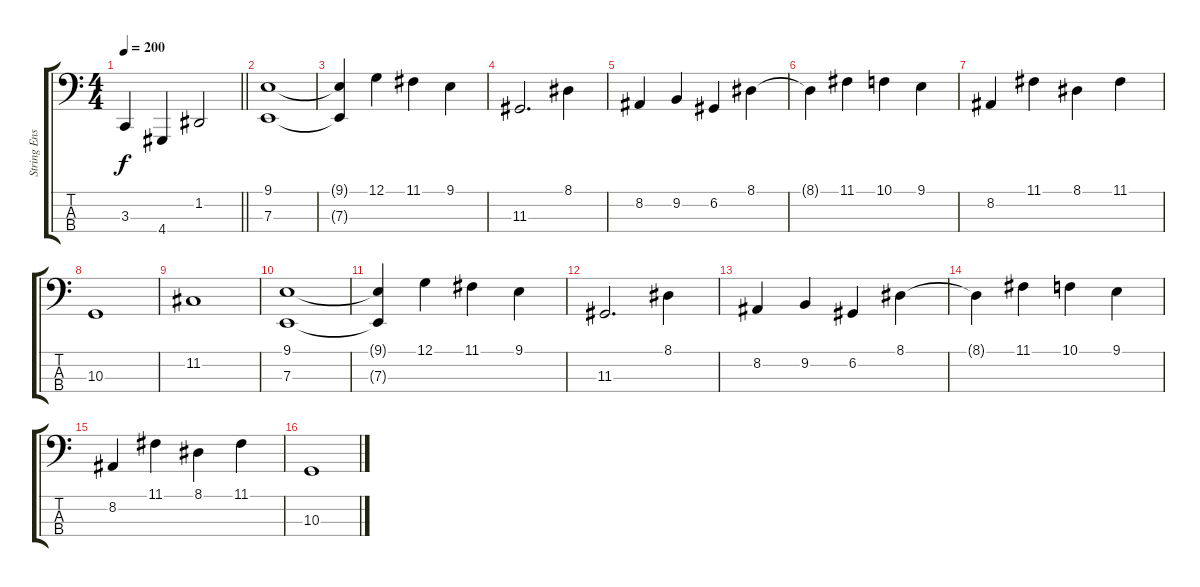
\track ("String Ensemble III" "String Ens") {instrument stringensemble1}
\staff {score tabs}
\tuning (G2 D2 A1 E1) {hide}
\ts (4 4)
\tempo 200
\clef f4
\barLineRight lightlight
\ks c
3.3{t}.4{dy f} 4.4.4 1.2.2 |
(9.1 7.3).1 |
(9.1{t} 7.3{t}).4 12.1.4 11.1.4 9.1.4 |
11.3.2{d} 8.1.4 |
8.2.4 9.2.4 6.2.4 8.1.4 |
8.1{t}.4 11.1.4 10.1.4 9.1.4 |
8.2.4 11.1.4 8.1.4 11.1.4 |
10.3.1 |
11.2.1 |
(9.1 7.3).1 |
(9.1{t} 7.3{t}).4 12.1.4 11.1.4 9.1.4 |
11.3.2{d} 8.1.4 |
8.2.4 9.2.4 6.2.4 8.1.4 |
8.1{t}.4 11.1.4 10.1.4 9.1.4 |
8.2.4 11.1.4 8.1.4 11.1.4 |
10.3.1
